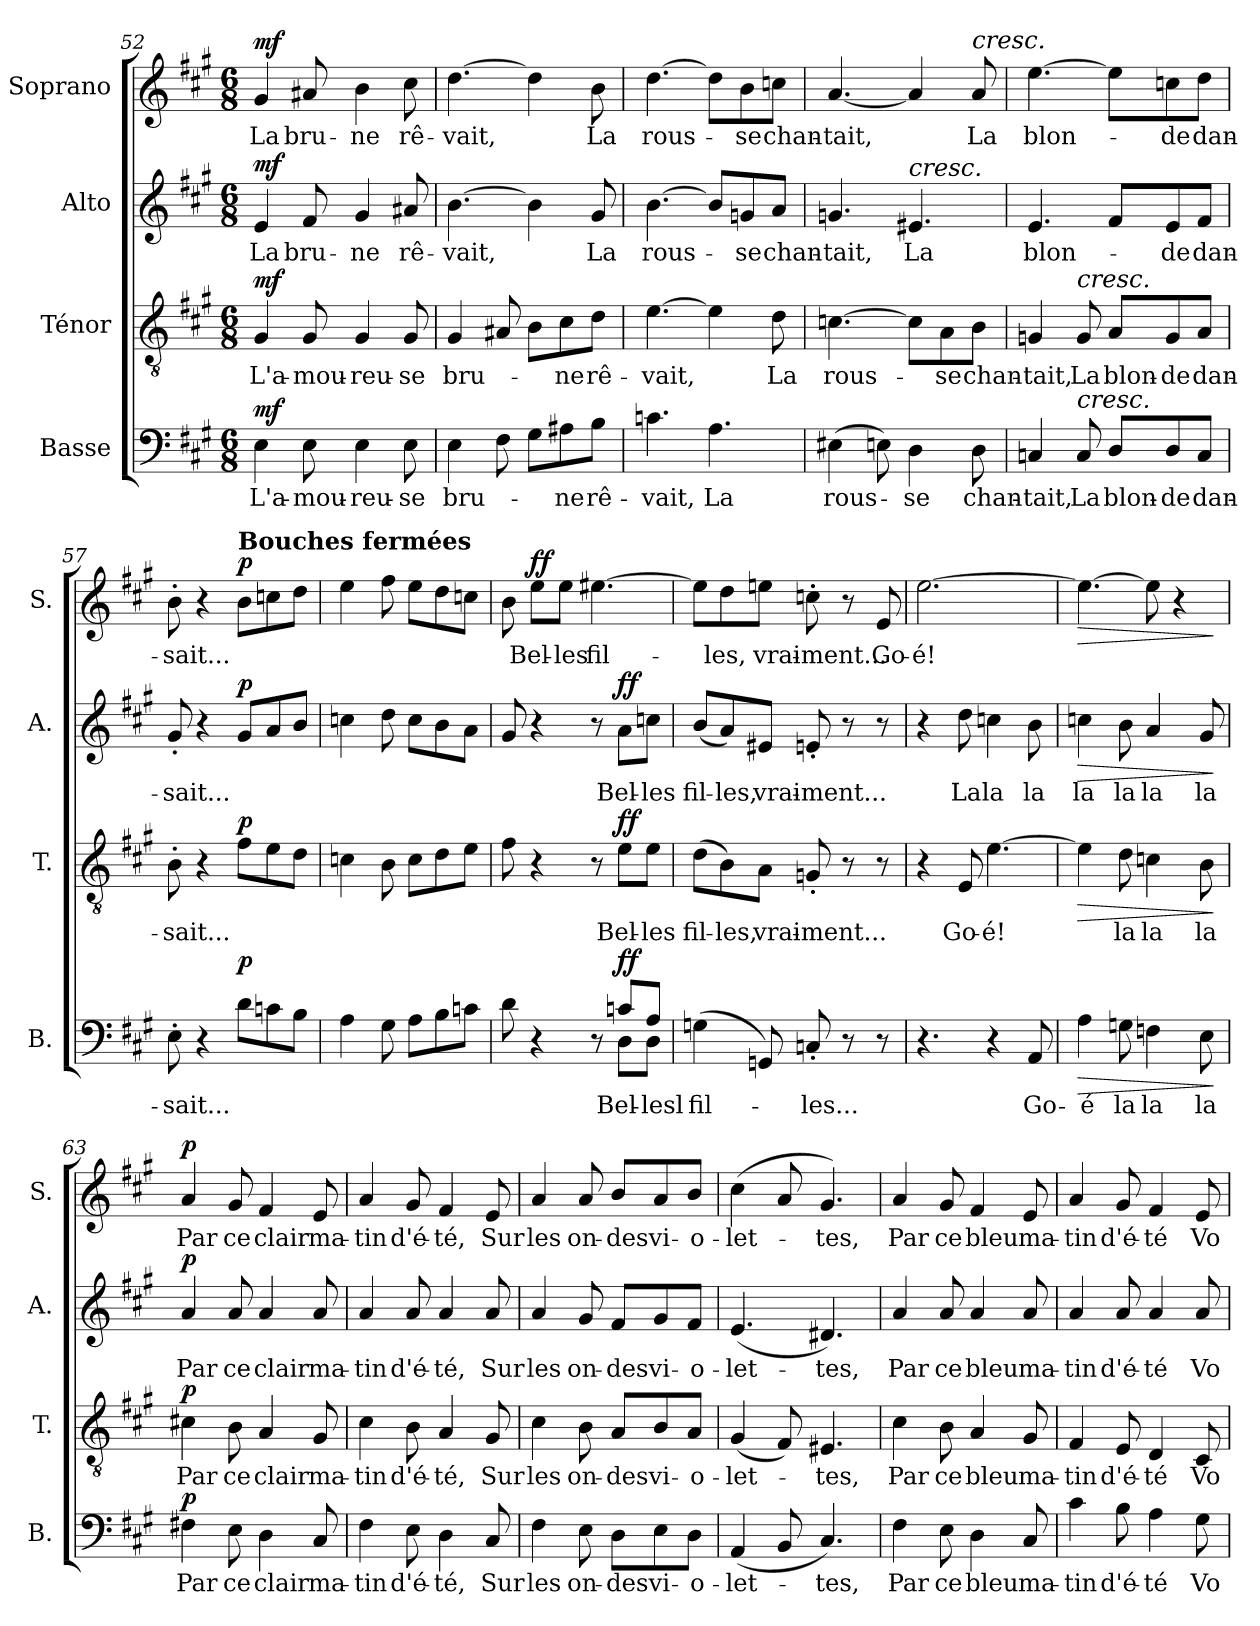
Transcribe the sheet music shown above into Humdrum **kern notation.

**kern	**text	**dynam	**kern	**text	**dynam	**kern	**text	**dynam	**kern	**text	**dynam
*part4	*part4	*part4	*part3	*part3	*part3	*part2	*part2	*part2	*part1	*part1	*part1
*staff4	*staff4	*staff4	*staff3	*staff3	*staff3	*staff2	*staff2	*staff2	*staff1	*staff1	*staff1
*I"Basse	*	*	*I"Ténor	*	*	*I"Alto	*	*	*I"Soprano	*	*
*I'B.	*	*	*I'T.	*	*	*I'A.	*	*	*I'S.	*	*
*clefF4	*	*	*clefGv2	*	*	*clefG2	*	*	*clefG2	*	*
*k[f#c#g#]	*	*	*k[f#c#g#]	*	*	*k[f#c#g#]	*	*	*k[f#c#g#]	*	*
*M6/8	*	*	*M6/8	*	*	*M6/8	*	*	*M6/8	*	*
=52	=52	=52	=52	=52	=52	=52	=52	=52	=52	=52	=52
!	!LO:LY:b	!LO:DY:a	!	!LO:LY:b	!LO:DY:a	!	!LO:LY:b	!LO:DY:a	!	!LO:LY:b	!LO:DY:a
4E\	L'a-	mf	4G#/	L'a-	mf	4e/	La	mf	4g#/	La	mf
!	!LO:LY:b	!	!	!LO:LY:b	!	!	!LO:LY:b	!	!	!LO:LY:b	!
8E\	-mou-	.	8G#/	-mou-	.	8f#/	bru-	.	8a#X/	bru-	.
!	!LO:LY:b	!	!	!LO:LY:b	!	!	!LO:LY:b	!	!	!LO:LY:b	!
4E\	-reu-	.	4G#/	-reu-	.	4g#/	-ne	.	4b\	-ne	.
!	!LO:LY:b	!	!	!LO:LY:b	!	!	!LO:LY:b	!	!	!LO:LY:b	!
8E\	-se	.	8G#/	-se	.	8a#X/	rê-	.	8cc#\	rê-	.
=53	=53	=53	=53	=53	=53	=53	=53	=53	=53	=53	=53
!	!LO:LY:b	!	!	!LO:LY:b	!	!	!LO:LY:b	!	!	!LO:LY:b	!
4E\	bru-	.	4G#/	bru-	.	[4.b\	-vait,	.	[4.dd\	-vait,	.
8F#\	.	.	8A#X/	.	.	.	.	.	.	.	.
8G#\L	.	.	8B\L	.	.	4b\]	.	.	4dd\]	.	.
!	!LO:LY:b	!	!	!LO:LY:b	!	!	!	!	!	!	!
8A#X\	-ne	.	8c#\	-ne	.	.	.	.	.	.	.
!	!LO:LY:b	!	!	!LO:LY:b	!	!	!LO:LY:b	!	!	!LO:LY:b	!
8B\J	rê-	.	8d\J	rê-	.	8g#/	La	.	8b\	La	.
!!LO:PB:g=z
=54	=54	=54	=54	=54	=54	=54	=54	=54	=54	=54	=54
!	!LO:LY:b	!	!	!LO:LY:b	!	!	!LO:LY:b	!	!	!LO:LY:b	!
4.cn\	-vait,	.	[4.e\	-vait,	.	[4.b\	rous-	.	[4.dd\	rous-	.
!	!LO:LY:b	!	!	!	!	!	!	!	!	!	!
4.A\	La	.	4e\]	.	.	8b/L]	.	.	8dd\L]	.	.
!	!	!	!	!	!	!	!LO:LY:b	!	!	!LO:LY:b	!
.	.	.	.	.	.	8gn/	-se	.	8b\	-se	.
!	!	!	!	!LO:LY:b	!	!	!LO:LY:b	!	!	!LO:LY:b	!
.	.	.	8d\	La	.	8a/J	chan-	.	8ccn\J	chan-	.
=55	=55	=55	=55	=55	=55	=55	=55	=55	=55	=55	=55
!	!LO:LY:b	!	!	!LO:LY:b	!	!	!LO:LY:b	!	!	!LO:LY:b	!
(>4E#X\	rous-	.	[4.cn\	rous-	.	4.gn/	-tait,	.	[4.a/	-tait,	.
8En\)	.	.	.	.	.	.	.	.	.	.	.
!	!	!	!	!	!	!LO:TX:a:i:t=cresc.	!	!	!	!	!
!	!LO:LY:b	!	!	!	!	!	!LO:LY:b	!	!	!	!
4D\	-se	.	8c\L]	.	.	4.e#X/	La	.	4a/]	.	.
!	!	!	!	!LO:LY:b	!	!	!	!	!	!	!
.	.	.	8A\	-se	.	.	.	.	.	.	.
!	!	!	!	!	!	!	!	!	!LO:TX:a:i:t=cresc.	!	!
!	!LO:LY:b	!	!	!LO:LY:b	!	!	!	!	!	!LO:LY:b	!
8D\	chan-	.	8B\J	chan-	.	.	.	.	8a/	La	.
=56	=56	=56	=56	=56	=56	=56	=56	=56	=56	=56	=56
!	!LO:LY:b	!	!	!LO:LY:b	!	!	!LO:LY:b	!	!	!LO:LY:b	!
4Cn/	-tait,	.	4Gn/	-tait,	.	4.e/	blon-	.	[4.ee\	blon-	.
!	!	!	!LO:TX:a:i:t=cresc.	!	!	!	!	!	!	!	!
!LO:TX:a:i:t=cresc.	!	!	!	!	!	!	!	!	!	!	!
!	!LO:LY:b	!	!	!LO:LY:b	!	!	!	!	!	!	!
8C/	La	.	8G/	La	.	.	.	.	.	.	.
!	!LO:LY:b	!	!	!LO:LY:b	!	!	!	!	!	!	!
8D/L	blon-	.	8A/L	blon-	.	8f#/L	.	.	8ee\L]	.	.
!	!LO:LY:b	!	!	!LO:LY:b	!	!	!LO:LY:b	!	!	!LO:LY:b	!
8D/	-de	.	8G/	-de	.	8e/	-de	.	8ccn\	-de	.
!	!LO:LY:b	!	!	!LO:LY:b	!	!	!LO:LY:b	!	!	!LO:LY:b	!
8C/J	dan-	.	8A/J	dan-	.	8f#/J	dan-	.	8dd\J	dan-	.
=57	=57	=57	=57	=57	=57	=57	=57	=57	=57	=57	=57
!	!LO:LY:b	!	!	!LO:LY:b	!	!	!LO:LY:b	!	!	!LO:LY:b	!
8E'\	-sait...	.	8B'\	-sait...	.	8g#'/	-sait...	.	8b'\	-sait...	.
4r	.	.	4r	.	.	4r	.	.	4r	.	.
!	!	!	!	!	!	!	!	!	!LO:TX:B:t=Bouches fermées	!	!
!	!	!LO:DY:a	!	!	!LO:DY:a	!	!	!LO:DY:a	!	!	!LO:DY:a
8d\L	.	p	8f#\L	.	p	8g#/L	.	p	8b\L	.	p
8cn\	.	.	8e\	.	.	8a/	.	.	8ccn\	.	.
8B\J	.	.	8d\J	.	.	8b/J	.	.	8dd\J	.	.
=58	=58	=58	=58	=58	=58	=58	=58	=58	=58	=58	=58
4A\	.	.	4cn\	.	.	4ccn\	.	.	4ee\	.	.
8G#\	.	.	8B\	.	.	8dd\	.	.	8ff#\	.	.
8A\L	.	.	8c\L	.	.	8cc\L	.	.	8ee\L	.	.
8B\	.	.	8d\	.	.	8b\	.	.	8dd\	.	.
8cn\J	.	.	8e\J	.	.	8a\J	.	.	8ccn\J	.	.
=59	=59	=59	=59	=59	=59	=59	=59	=59	=59	=59	=59
*^	*	*	*	*	*	*	*	*	*	*	*
8d\	2ryy	.	.	8f#\	.	.	8g#/	.	.	8b\	.	.
!	!	!	!	!	!	!	!	!	!	!	!LO:LY:b	!LO:DY:a
4r	.	.	.	4r	.	.	4r	.	.	8ee\L	Bel-	ff
!	!	!	!	!	!	!	!	!	!	!	!LO:LY:b	!
.	.	.	.	.	.	.	.	.	.	8ee\J	-les	.
!	!	!	!	!	!	!	!	!	!	!	!LO:LY:b	!
8r	.	.	.	8r	.	.	8r	.	.	[4.ee#X\	fil-	.
!	!	!LO:LY:b	!LO:DY:a	!	!LO:LY:b	!LO:DY:a	!	!LO:LY:b	!LO:DY:a	!	!	!
8cn/L	8D\L	Bel-	ff	8e\L	Bel-	ff	8a\L	Bel-	ff	.	.	.
!	!	!LO:LY:b	!	!	!LO:LY:b	!	!	!LO:LY:b	!	!	!	!
8A/J	8D\J	-lesl	.	8e\J	-les	.	8ccn\J	-les	.	.	.	.
!!LO:LB:g=z
=60	=60	=60	=60	=60	=60	=60	=60	=60	=60	=60	=60	=60
!	!	!LO:LY:b	!	!	!LO:LY:b	!	!	!LO:LY:b	!	!	!	!
*v	*v	*	*	*	*	*	*	*	*	*	*	*
(>4Gn\	fil-	.	(>8d\L	fil-	.	(<8b/L	fil-	.	8ee#\L]	.	.
!	!	!	!	!LO:LY:b	!	!	!LO:LY:b	!	!	!LO:LY:b	!
.	.	.	8B\)	-les,	.	8a/)	-les,	.	8dd\	-les,	.
!	!	!	!	!LO:LY:b	!	!	!LO:LY:b	!	!	!LO:LY:b	!
8GGn/)	.	.	8A\J	vrai-	.	8e#X/J	vrai-	.	8een\J	vrai-	.
!	!LO:LY:b	!	!	!LO:LY:b	!	!	!LO:LY:b	!	!	!LO:LY:b	!
8Cn'/	-les...	.	8Gn'/	-ment...	.	8en'/	-ment...	.	8ccn'\	-ment...	.
8r	.	.	8r	.	.	8r	.	.	8r	.	.
!	!	!	!	!	!	!	!	!	!	!LO:LY:b	!
8r	.	.	8r	.	.	8r	.	.	8e/	Go-	.
=61	=61	=61	=61	=61	=61	=61	=61	=61	=61	=61	=61
!	!	!	!	!	!	!	!	!	!	!LO:LY:b	!
4.r	.	.	4r	.	.	4r	.	.	[2.ee\	-é!	.
!	!	!	!	!LO:LY:b	!	!	!LO:LY:b	!	!	!	!
.	.	.	8E/	Go-	.	8dd\	La	.	.	.	.
!	!	!	!	!LO:LY:b	!	!	!LO:LY:b	!	!	!	!
4r	.	.	[4.e\	-é!	.	4ccn\	la	.	.	.	.
!	!LO:LY:b	!	!	!	!	!	!LO:LY:b	!	!	!	!
8AA/	Go-	.	.	.	.	8b\	la	.	.	.	.
=62	=62	=62	=62	=62	=62	=62	=62	=62	=62	=62	=62
!	!LO:LY:b	!LO:HP:b	!	!	!LO:HP:b	!	!LO:LY:b	!LO:HP:b	!	!	!LO:HP:b
4A\	-é	>	4e\]	.	>	4ccn\	la	>	4.ee\_	.	>
!	!LO:LY:b	!	!	!LO:LY:b	!	!	!LO:LY:b	!	!	!	!
8Gn\	la	.	8d\	la	.	8b\	la	.	.	.	.
!	!LO:LY:b	!	!	!LO:LY:b	!	!	!LO:LY:b	!	!	!	!
4Fn\	la	.	4cn\	la	.	4a/	la	.	8ee\]	.	.
.	.	.	.	.	.	.	.	.	4r	.	.
!	!LO:LY:b	!	!	!LO:LY:b	!	!	!LO:LY:b	!	!	!	!
8E\	la	.	8B\	la	.	8g#/	la	.	.	.	.
.	.	]	.	.	]	.	.	]	.	.	]
=63	=63	=63	=63	=63	=63	=63	=63	=63	=63	=63	=63
!	!LO:LY:b	!LO:DY:a	!	!LO:LY:b	!LO:DY:a	!	!LO:LY:b	!LO:DY:a	!	!LO:LY:b	!LO:DY:a
4F#X\	Par	p	4c#X\	Par	p	4a/	Par	p	4a/	Par	p
!	!LO:LY:b	!	!	!LO:LY:b	!	!	!LO:LY:b	!	!	!LO:LY:b	!
8E\	ce	.	8B\	ce	.	8a/	ce	.	8g#/	ce	.
!	!LO:LY:b	!	!	!LO:LY:b	!	!	!LO:LY:b	!	!	!LO:LY:b	!
4D\	clair	.	4A/	clair	.	4a/	clair	.	4f#/	clair	.
!	!LO:LY:b	!	!	!LO:LY:b	!	!	!LO:LY:b	!	!	!LO:LY:b	!
8C#/	ma-	.	8G#/	ma-	.	8a/	ma-	.	8e/	ma-	.
=64	=64	=64	=64	=64	=64	=64	=64	=64	=64	=64	=64
!	!LO:LY:b	!	!	!LO:LY:b	!	!	!LO:LY:b	!	!	!LO:LY:b	!
4F#\	-tin	.	4c#\	-tin	.	4a/	-tin	.	4a/	-tin	.
!	!LO:LY:b	!	!	!LO:LY:b	!	!	!LO:LY:b	!	!	!LO:LY:b	!
8E\	d'é-	.	8B\	d'é-	.	8a/	d'é-	.	8g#/	d'é-	.
!	!LO:LY:b	!	!	!LO:LY:b	!	!	!LO:LY:b	!	!	!LO:LY:b	!
4D\	-té,	.	4A/	-té,	.	4a/	-té,	.	4f#/	-té,	.
!	!LO:LY:b	!	!	!LO:LY:b	!	!	!LO:LY:b	!	!	!LO:LY:b	!
8C#/	Sur	.	8G#/	Sur	.	8a/	Sur	.	8e/	Sur	.
=65	=65	=65	=65	=65	=65	=65	=65	=65	=65	=65	=65
!	!LO:LY:b	!	!	!LO:LY:b	!	!	!LO:LY:b	!	!	!LO:LY:b	!
4F#\	les	.	4c#\	les	.	4a/	les	.	4a/	les	.
!	!LO:LY:b	!	!	!LO:LY:b	!	!	!LO:LY:b	!	!	!LO:LY:b	!
8E\	on-	.	8B\	on-	.	8g#/	on-	.	8a/	on-	.
!	!LO:LY:b	!	!	!LO:LY:b	!	!	!LO:LY:b	!	!	!LO:LY:b	!
8D\L	-des	.	8A/L	-des	.	8f#/L	-des	.	8b/L	-des	.
!	!LO:LY:b	!	!	!LO:LY:b	!	!	!LO:LY:b	!	!	!LO:LY:b	!
8E\	vi-	.	8B/	vi-	.	8g#/	vi-	.	8a/	vi-	.
!	!LO:LY:b	!	!	!LO:LY:b	!	!	!LO:LY:b	!	!	!LO:LY:b	!
8D\J	-o-	.	8A/J	-o-	.	8f#/J	-o-	.	8b/J	-o-	.
!!LO:LB:g=z
=66	=66	=66	=66	=66	=66	=66	=66	=66	=66	=66	=66
!	!LO:LY:b	!	!	!LO:LY:b	!	!	!LO:LY:b	!	!	!LO:LY:b	!
(<4AA/	-let-	.	(<4G#/	-let-	.	(<4.e/	-let-	.	(>4cc#\	-let-	.
8BB/	.	.	8F#/)	.	.	.	.	.	8a/	.	.
!	!LO:LY:b	!	!	!LO:LY:b	!	!	!LO:LY:b	!	!	!LO:LY:b	!
4.C#/)	-tes,	.	4.E#X/	-tes,	.	4.d#X/)	-tes,	.	4.g#/)	-tes,	.
=67	=67	=67	=67	=67	=67	=67	=67	=67	=67	=67	=67
!	!LO:LY:b	!	!	!LO:LY:b	!	!	!LO:LY:b	!	!	!LO:LY:b	!
4F#\	Par	.	4c#\	Par	.	4a/	Par	.	4a/	Par	.
!	!LO:LY:b	!	!	!LO:LY:b	!	!	!LO:LY:b	!	!	!LO:LY:b	!
8E\	ce	.	8B\	ce	.	8a/	ce	.	8g#/	ce	.
!	!LO:LY:b	!	!	!LO:LY:b	!	!	!LO:LY:b	!	!	!LO:LY:b	!
4D\	bleu	.	4A/	bleu	.	4a/	bleu	.	4f#/	bleu	.
!	!LO:LY:b	!	!	!LO:LY:b	!	!	!LO:LY:b	!	!	!LO:LY:b	!
8C#/	ma-	.	8G#/	ma-	.	8a/	ma-	.	8e/	ma-	.
=68	=68	=68	=68	=68	=68	=68	=68	=68	=68	=68	=68
!	!LO:LY:b	!	!	!LO:LY:b	!	!	!LO:LY:b	!	!	!LO:LY:b	!
4c#\	-tin	.	4F#/	-tin	.	4a/	-tin	.	4a/	-tin	.
!	!LO:LY:b	!	!	!LO:LY:b	!	!	!LO:LY:b	!	!	!LO:LY:b	!
8B\	d'é-	.	8E/	d'é-	.	8a/	d'é-	.	8g#/	d'é-	.
!	!LO:LY:b	!	!	!LO:LY:b	!	!	!LO:LY:b	!	!	!LO:LY:b	!
4A\	-té	.	4D/	-té	.	4a/	-té	.	4f#/	-té	.
!	!LO:LY:b	!	!	!LO:LY:b	!	!	!LO:LY:b	!	!	!LO:LY:b	!
8G#\	Vo-	.	8C#/	Vo-	.	8a/	Vo-	.	8e/	Vo-	.
=	=	=	=	=	=	=	=	=	=	=	=
*-	*-	*-	*-	*-	*-	*-	*-	*-	*-	*-	*-
